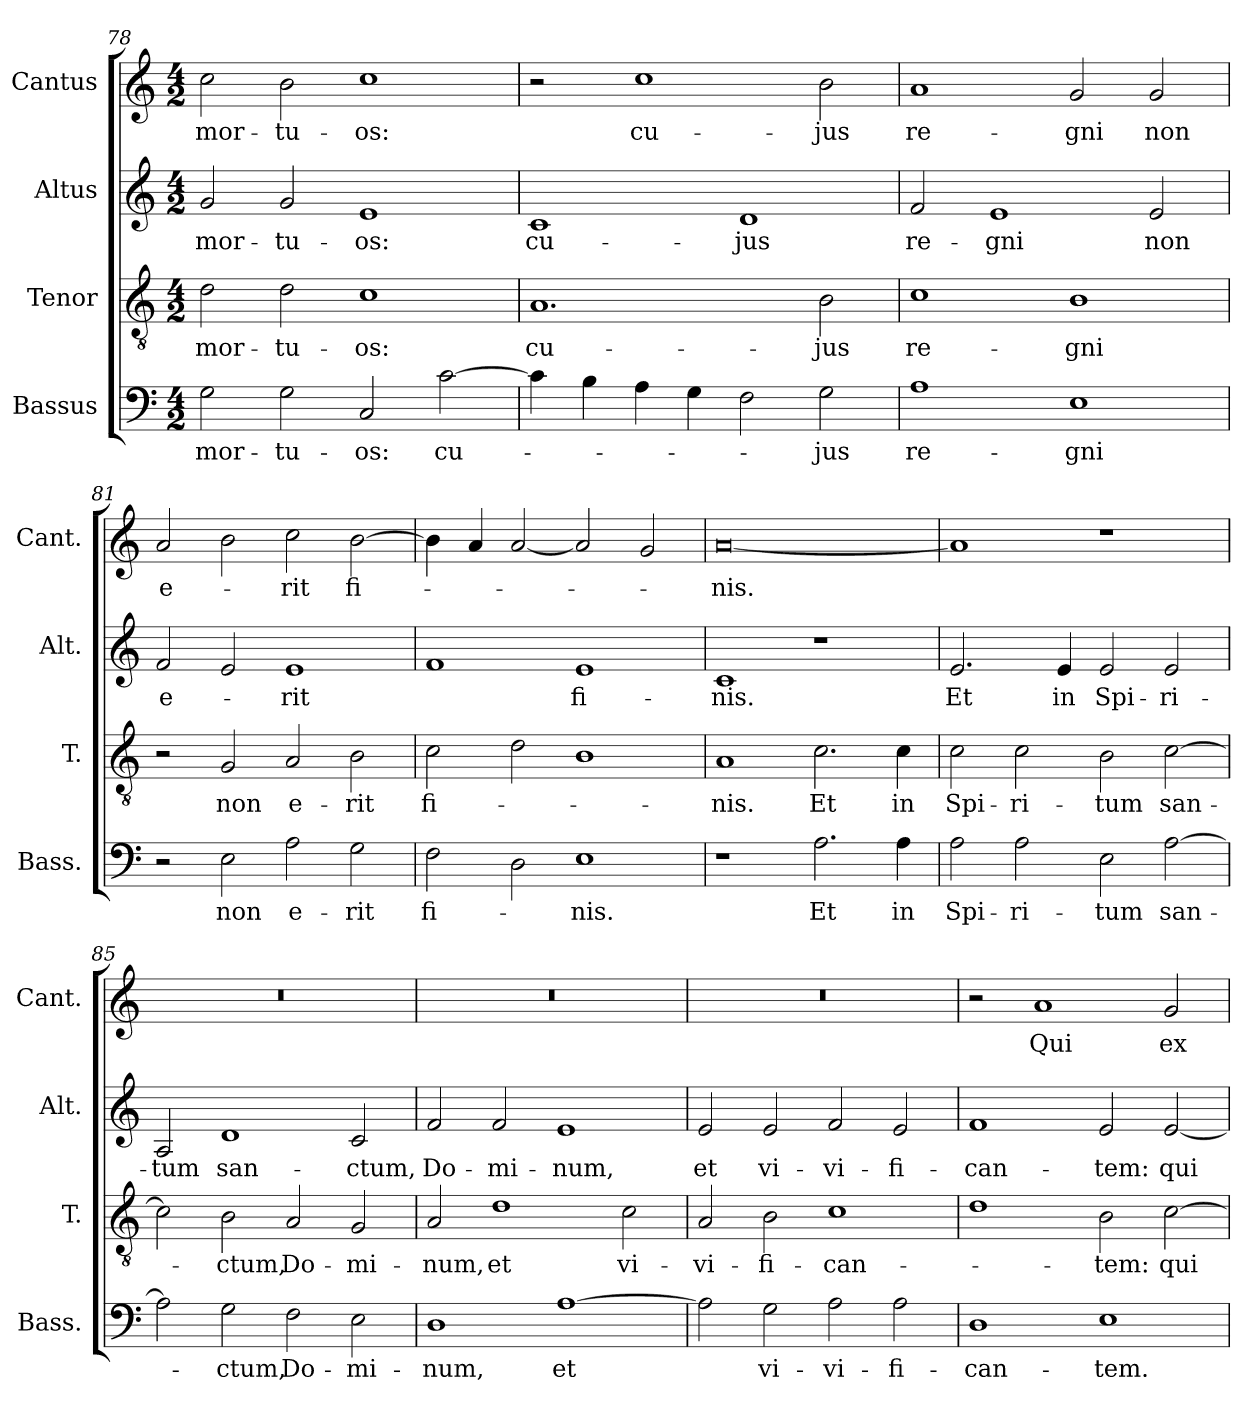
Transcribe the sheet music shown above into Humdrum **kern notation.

**kern	**text	**kern	**text	**kern	**text	**kern	**text
*part4	*part4	*part3	*part3	*part2	*part2	*part1	*part1
*staff4	*staff4	*staff3	*staff3	*staff2	*staff2	*staff1	*staff1
*I"Bassus	*	*I"Tenor	*	*I"Altus	*	*I"Cantus	*
*I'Bass.	*	*I'T.	*	*I'Alt.	*	*I'Cant.	*
*clefF4	*	*clefGv2	*	*clefG2	*	*clefG2	*
*	*	*ITrd7c12	*	*	*	*	*
*k[]	*	*k[]	*	*k[]	*	*k[]	*
*C:	*	*C:	*	*C:	*	*C:	*
*M4/2	*	*M4/2	*	*M4/2	*	*M4/2	*
=78	=78	=78	=78	=78	=78	=78	=78
2G\	mor-	2D\	mor-	2g/	mor-	2cc\	mor-
2G\	-tu-	2D\	-tu-	2g/	-tu-	2b\	-tu-
2C/	-os:	1C\	-os:	1e/	-os:	1cc\	-os:
[2c\	cu-	.	.	.	.	.	.
=79	=79	=79	=79	=79	=79	=79	=79
4c\]	.	1.AA/	cu-	1c/	cu-	2r	.
4B\	.	.	.	.	.	.	.
4A\	.	.	.	.	.	1cc\	cu-
4G\	.	.	.	.	.	.	.
2F\	.	.	.	1d/	-jus	.	.
2G\	-jus	2BB\	-jus	.	.	2b\	-jus
=80	=80	=80	=80	=80	=80	=80	=80
1A\	re-	1C\	re-	2f/	re-	1a/	re-
.	.	.	.	1e/	-gni	.	.
1E\	-gni	1BB\	-gni	.	.	2g/	-gni
.	.	.	.	2e/	non	2g/	non
=81	=81	=81	=81	=81	=81	=81	=81
2r	.	2r	.	2f/	e-	2a/	e-
2E\	non	2GG/	non	2e/	.	2b\	.
2A\	e-	2AA/	e-	1e/	-rit	2cc\	-rit
2G\	-rit	2BB\	-rit	.	.	[2b\	fi-
=82	=82	=82	=82	=82	=82	=82	=82
2F\	fi-	2C\	fi-	1f/	.	4b\]	.
.	.	.	.	.	.	4a/	.
2D\	.	2D\	.	.	.	[2a/	.
1E\	-nis.	1BB\	.	1e/	fi-	2a/]	.
.	.	.	.	.	.	2g/	.
=83	=83	=83	=83	=83	=83	=83	=83
1r	.	1AA/	-nis.	1c/	-nis.	[0a/	-nis.
2.A\	Et	2.C\	Et	1r	.	.	.
4A\	in	4C\	in	.	.	.	.
=84	=84	=84	=84	=84	=84	=84	=84
2A\	Spi-	2C\	Spi-	2.e/	Et	1a/]	.
2A\	-ri-	2C\	-ri-	.	.	.	.
.	.	.	.	4e/	in	.	.
2E\	-tum	2BB\	-tum	2e/	Spi-	1r	.
[2A\	san-	[2C\	san-	2e/	-ri-	.	.
=85	=85	=85	=85	=85	=85	=85	=85
2A\]	.	2C\]	.	2A/	-tum	0r	.
2G\	-ctum,	2BB\	-ctum,	1d/	san-	.	.
2F\	Do-	2AA/	Do-	.	.	.	.
2E\	-mi-	2GG/	-mi-	2c/	-ctum,	.	.
=86	=86	=86	=86	=86	=86	=86	=86
1D\	-num,	2AA/	-num,	2f/	Do-	0r	.
.	.	1D\	et	2f/	-mi-	.	.
[1A\	et	.	.	1e/	-num,	.	.
.	.	2C\	vi-	.	.	.	.
=87	=87	=87	=87	=87	=87	=87	=87
2A\]	.	2AA/	-vi-	2e/	et	0r	.
2G\	vi-	2BB\	-fi-	2e/	vi-	.	.
2A\	-vi-	1C\	-can-	2f/	-vi-	.	.
2A\	-fi-	.	.	2e/	-fi-	.	.
=88	=88	=88	=88	=88	=88	=88	=88
1D\	-can-	1D\	.	1f/	-can-	2r	.
.	.	.	.	.	.	1a/	Qui
1E\	-tem.	2BB\	-tem:	2e/	-tem:	.	.
.	.	[2C\	qui	[2e/	qui	2g/	ex
=	=	=	=	=	=	=	=
*-	*-	*-	*-	*-	*-	*-	*-
